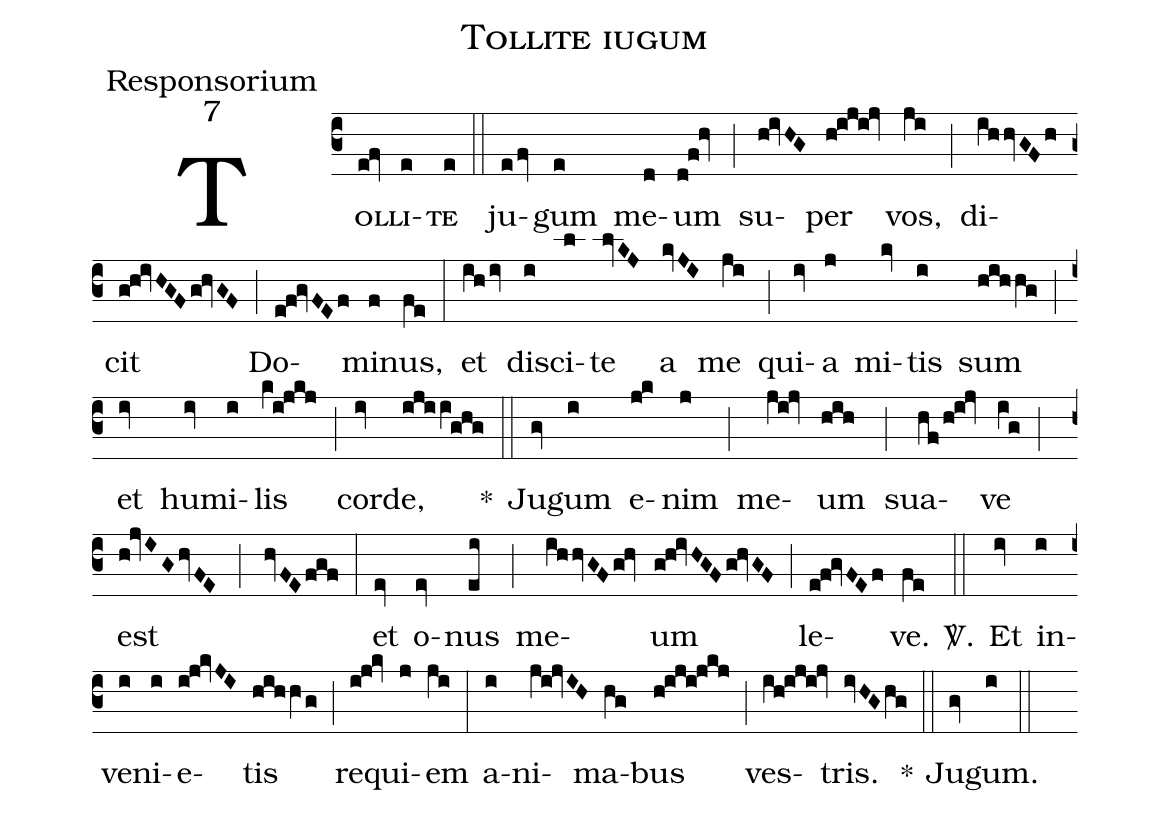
name:Tollite iugum;
office-part:Responsorium;
mode:7;
%%
(c3)  T<sc>ol(e!fv)li(e)te</sc>(e) (::) ju(efv)gum(e) me(d)um(d!f!hv) (;) su(h!ivHG)per(h!i!j!i!jv) vos,(jV!i) (;) di(iV!h/hvGFh)cit(g!h!ivHGFg!hvGF) (;) Do(e!f!gvFEf)mi(f)nus,(fe) (:) et(iV!hiv) dis(i)ci(l)te(lvKJ) a(kvJI) me(ji) (;) qui(iv)a(j) mi(kv)tis(i) sum(hih/hg) (;) et(iv) hu(iv)mi(i)lis(kV!i!jkj) (;) cor(iv)de,(iji/iV!g!h!g) *(::) Ju(gv)gum(i) e-(j!k)nim(j) (;) me(jV!i!jv)um(hih) (;) sua(hf/h!i!jv)ve(iV!g) (;) est(h!jvIGhvFE;hvFEfgf) (:) et(ev) o-(ev)nus(ei) (;) me(iV!h/hvGFg!hv)um(g!h!ivHGFg!hvGF) (;) le(e!f!gvFEf)ve.(fe) <sp>V/</sp>.(::) Et(iv) in(i)ven(i)i(i)e(i!j!kvJI)tis(hih/hVg) (;) re(i!j!kv)qui(j)em(jV!i) (:) a-(i)ni(jV!i!jvIH)ma(hV!g)bus(h!i!j!i!j!k!j) (;) ves(iV!h!i!j!i!jv)tris.(ivHG/hg) *(::) Ju(gv)gum.(i) (::)
